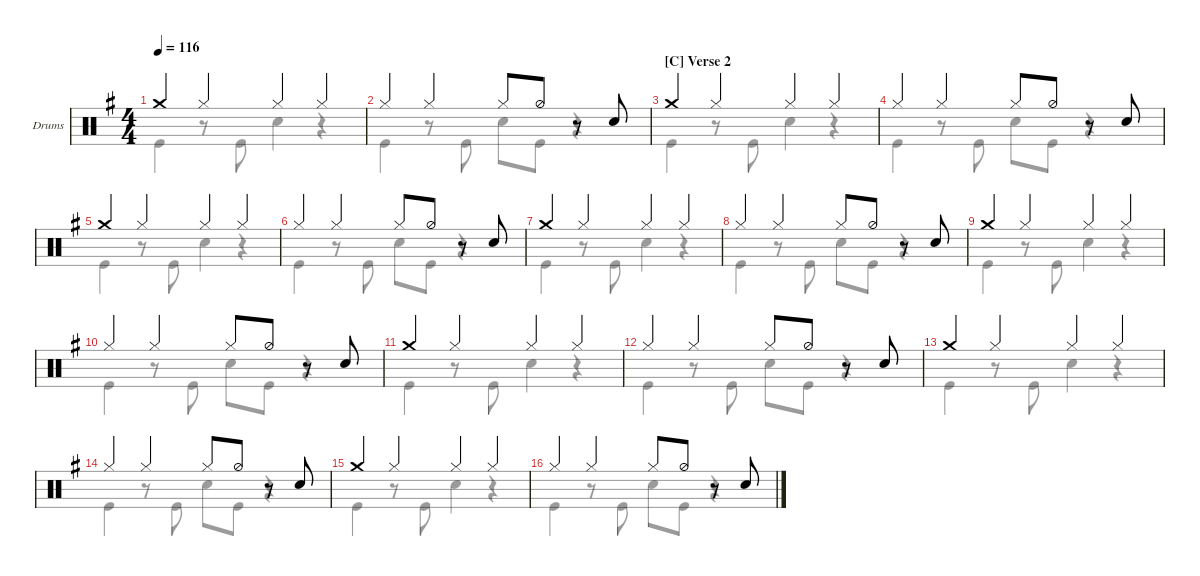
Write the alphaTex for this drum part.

\defaultSystemsLayout 4
\hideDynamics
\bracketExtendMode groupsimilarinstruments
\multiBarRest
\firstSystemTrackNameOrientation horizontal
\otherSystemsTrackNameOrientation horizontal
\track ("Drumkit" "Drums") {multiBarRest instrument percussion}
\staff {score}
\articulation defaults
\voice
\ts (4 4)
\tempo 116
\clef neutral
\ks g "Crash medium (hit)".4{dy mf} "Hi-Hat (closed)".4 "Hi-Hat (closed)".4 "Hi-Hat (closed)".4
|
"Hi-Hat (closed)".4 "Hi-Hat (closed)".4 "Hi-Hat (closed)".8 "Hi-Hat (half)".8 r.8 "Snare (hit) 2".8 |
\section ("C" "Verse 2")
"Crash medium (hit)".4 "Hi-Hat (closed)".4 "Hi-Hat (closed)".4 "Hi-Hat (closed)".4 |
"Hi-Hat (closed)".4 "Hi-Hat (closed)".4 "Hi-Hat (closed)".8 "Hi-Hat (half)".8 r.8 "Snare (hit) 2".8 |
"Crash medium (hit)".4 "Hi-Hat (closed)".4 "Hi-Hat (closed)".4 "Hi-Hat (closed)".4 |
"Hi-Hat (closed)".4 "Hi-Hat (closed)".4 "Hi-Hat (closed)".8 "Hi-Hat (half)".8 r.8 "Snare (hit) 2".8 |
"Crash medium (hit)".4 "Hi-Hat (closed)".4 "Hi-Hat (closed)".4 "Hi-Hat (closed)".4 |
"Hi-Hat (closed)".4 "Hi-Hat (closed)".4 "Hi-Hat (closed)".8 "Hi-Hat (half)".8 r.8 "Snare (hit) 2".8 |
"Crash medium (hit)".4 "Hi-Hat (closed)".4 "Hi-Hat (closed)".4 "Hi-Hat (closed)".4 |
"Hi-Hat (closed)".4 "Hi-Hat (closed)".4 "Hi-Hat (closed)".8 "Hi-Hat (half)".8 r.8 "Snare (hit) 2".8 |
"Crash medium (hit)".4 "Hi-Hat (closed)".4 "Hi-Hat (closed)".4 "Hi-Hat (closed)".4 |
"Hi-Hat (closed)".4 "Hi-Hat (closed)".4 "Hi-Hat (closed)".8 "Hi-Hat (half)".8 r.8 "Snare (hit) 2".8 |
"Crash medium (hit)".4 "Hi-Hat (closed)".4 "Hi-Hat (closed)".4 "Hi-Hat (closed)".4 |
"Hi-Hat (closed)".4 "Hi-Hat (closed)".4 "Hi-Hat (closed)".8 "Hi-Hat (half)".8 r.8 "Snare (hit) 2".8 |
"Crash medium (hit)".4 "Hi-Hat (closed)".4 "Hi-Hat (closed)".4 "Hi-Hat (closed)".4 |
"Hi-Hat (closed)".4 "Hi-Hat (closed)".4 "Hi-Hat (closed)".8 "Hi-Hat (half)".8 r.8 "Snare (hit) 2".8
\voice
\clef neutral
\ottava regular
\simile none
\ks g "Kick (hit)".4{dy mf}
r.8 "Kick (hit)".8 "Snare (hit) 2".4 r.4 |
"Kick (hit)".4 r.8 "Kick (hit)".8 "Snare (hit) 2".8 "Kick (hit)".8 r.4 |
"Kick (hit)".4 r.8 "Kick (hit)".8 "Snare (hit) 2".4 r.4 |
"Kick (hit)".4 r.8 "Kick (hit)".8 "Snare (hit) 2".8 "Kick (hit)".8 r.4 |
"Kick (hit)".4 r.8 "Kick (hit)".8 "Snare (hit) 2".4 r.4 |
"Kick (hit)".4 r.8 "Kick (hit)".8 "Snare (hit) 2".8 "Kick (hit)".8 r.4 |
"Kick (hit)".4 r.8 "Kick (hit)".8 "Snare (hit) 2".4 r.4 |
"Kick (hit)".4 r.8 "Kick (hit)".8 "Snare (hit) 2".8 "Kick (hit)".8 r.4 |
"Kick (hit)".4 r.8 "Kick (hit)".8 "Snare (hit) 2".4 r.4 |
"Kick (hit)".4 r.8 "Kick (hit)".8 "Snare (hit) 2".8 "Kick (hit)".8 r.4 |
"Kick (hit)".4 r.8 "Kick (hit)".8 "Snare (hit) 2".4 r.4 |
"Kick (hit)".4 r.8 "Kick (hit)".8 "Snare (hit) 2".8 "Kick (hit)".8 r.4 |
"Kick (hit)".4 r.8 "Kick (hit)".8 "Snare (hit) 2".4 r.4 |
"Kick (hit)".4 r.8 "Kick (hit)".8 "Snare (hit) 2".8 "Kick (hit)".8 r.4 |
"Kick (hit)".4 r.8 "Kick (hit)".8 "Snare (hit) 2".4 r.4 |
"Kick (hit)".4 r.8 "Kick (hit)".8 "Snare (hit) 2".8 "Kick (hit)".8 r.4
